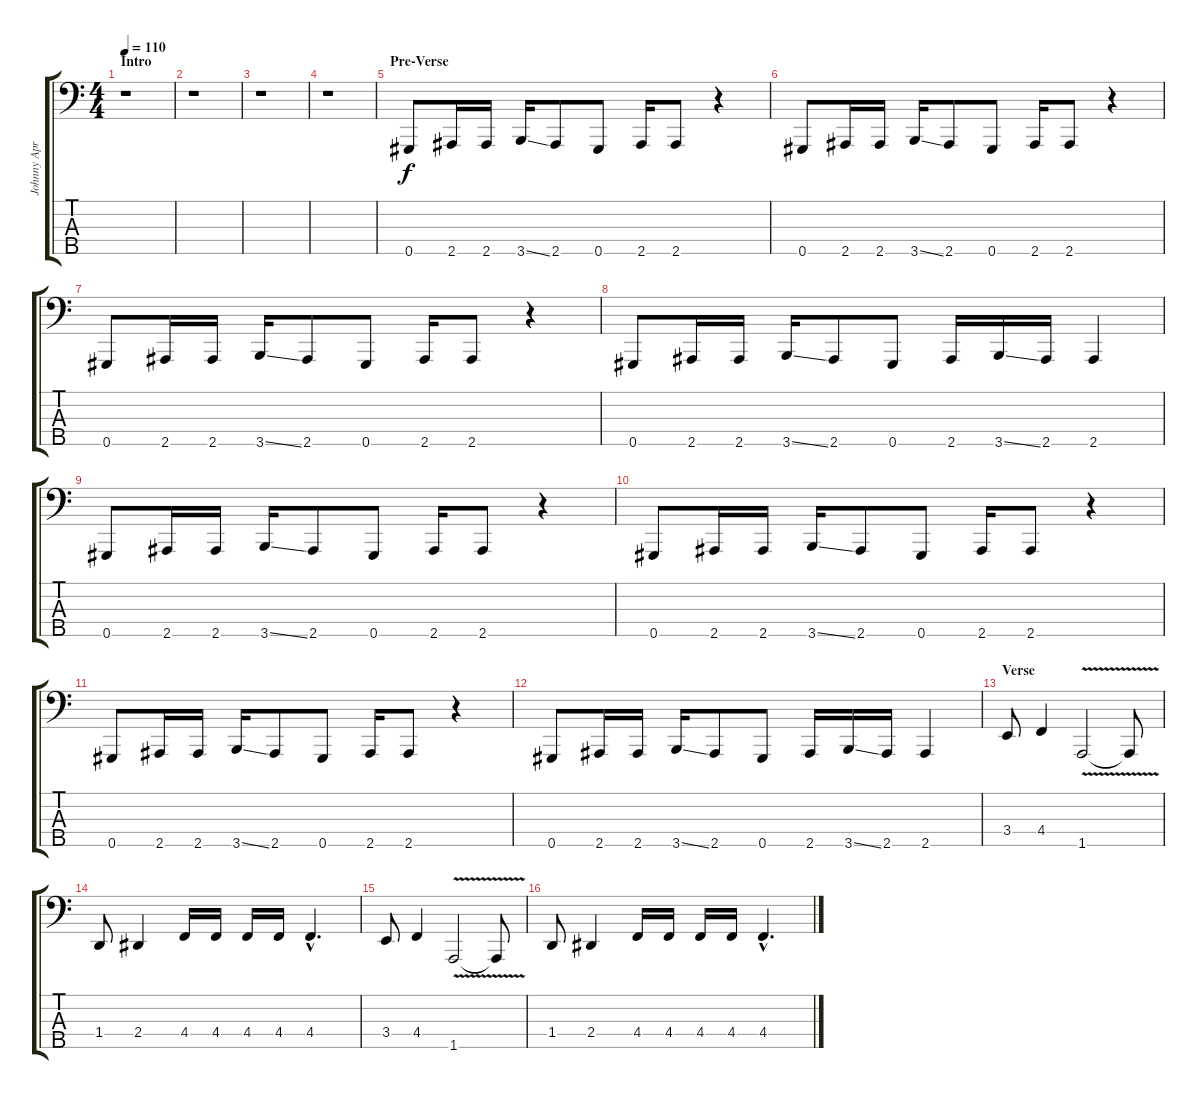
\track ("Johnny April" "Johnny Apr") {instrument electricbassfinger}
\staff {score tabs}
\tuning (Gb2 Db2 Ab1 Db1 Ab0) {hide}
\ts (4 4)
\section ("" "Intro")
\tempo 110
\clef f4
\ks c
r.1{dy f instrument electricbassfinger} |
r.1 |
r.1 |
r.1 |
\section ("" "Pre-Verse")
0.5.8 2.5.16 2.5.16 3.5{ss}.16 2.5.8 0.5.8 2.5.16 2.5.8 r.4 |
0.5.8 2.5.16 2.5.16 3.5{ss}.16 2.5.8 0.5.8 2.5.16 2.5.8 r.4 |
0.5.8 2.5.16 2.5.16 3.5{ss}.16 2.5.8 0.5.8 2.5.16 2.5.8 r.4 |
0.5.8 2.5.16 2.5.16 3.5{ss}.16 2.5.8 0.5.8 2.5.16 3.5{ss}.16 2.5.16 2.5.4 |
0.5.8 2.5.16 2.5.16 3.5{ss}.16 2.5.8 0.5.8 2.5.16 2.5.8 r.4 |
0.5.8 2.5.16 2.5.16 3.5{ss}.16 2.5.8 0.5.8 2.5.16 2.5.8 r.4 |
0.5.8 2.5.16 2.5.16 3.5{ss}.16 2.5.8 0.5.8 2.5.16 2.5.8 r.4 |
0.5.8 2.5.16 2.5.16 3.5{ss}.16 2.5.8 0.5.8 2.5.16 3.5{ss}.16 2.5.16 2.5.4 |
\section ("" "Verse")
3.4.8 4.4.4 1.5{v}.2 1.5{t}.8 |
1.4.8 2.4.4 4.4.16 4.4.16 4.4.16 4.4.16 4.4{hac}.4{d} |
3.4.8 4.4.4 1.5{v}.2 1.5{t}.8 |
1.4.8 2.4.4 4.4.16 4.4.16 4.4.16 4.4.16 4.4{hac}.4{d}
